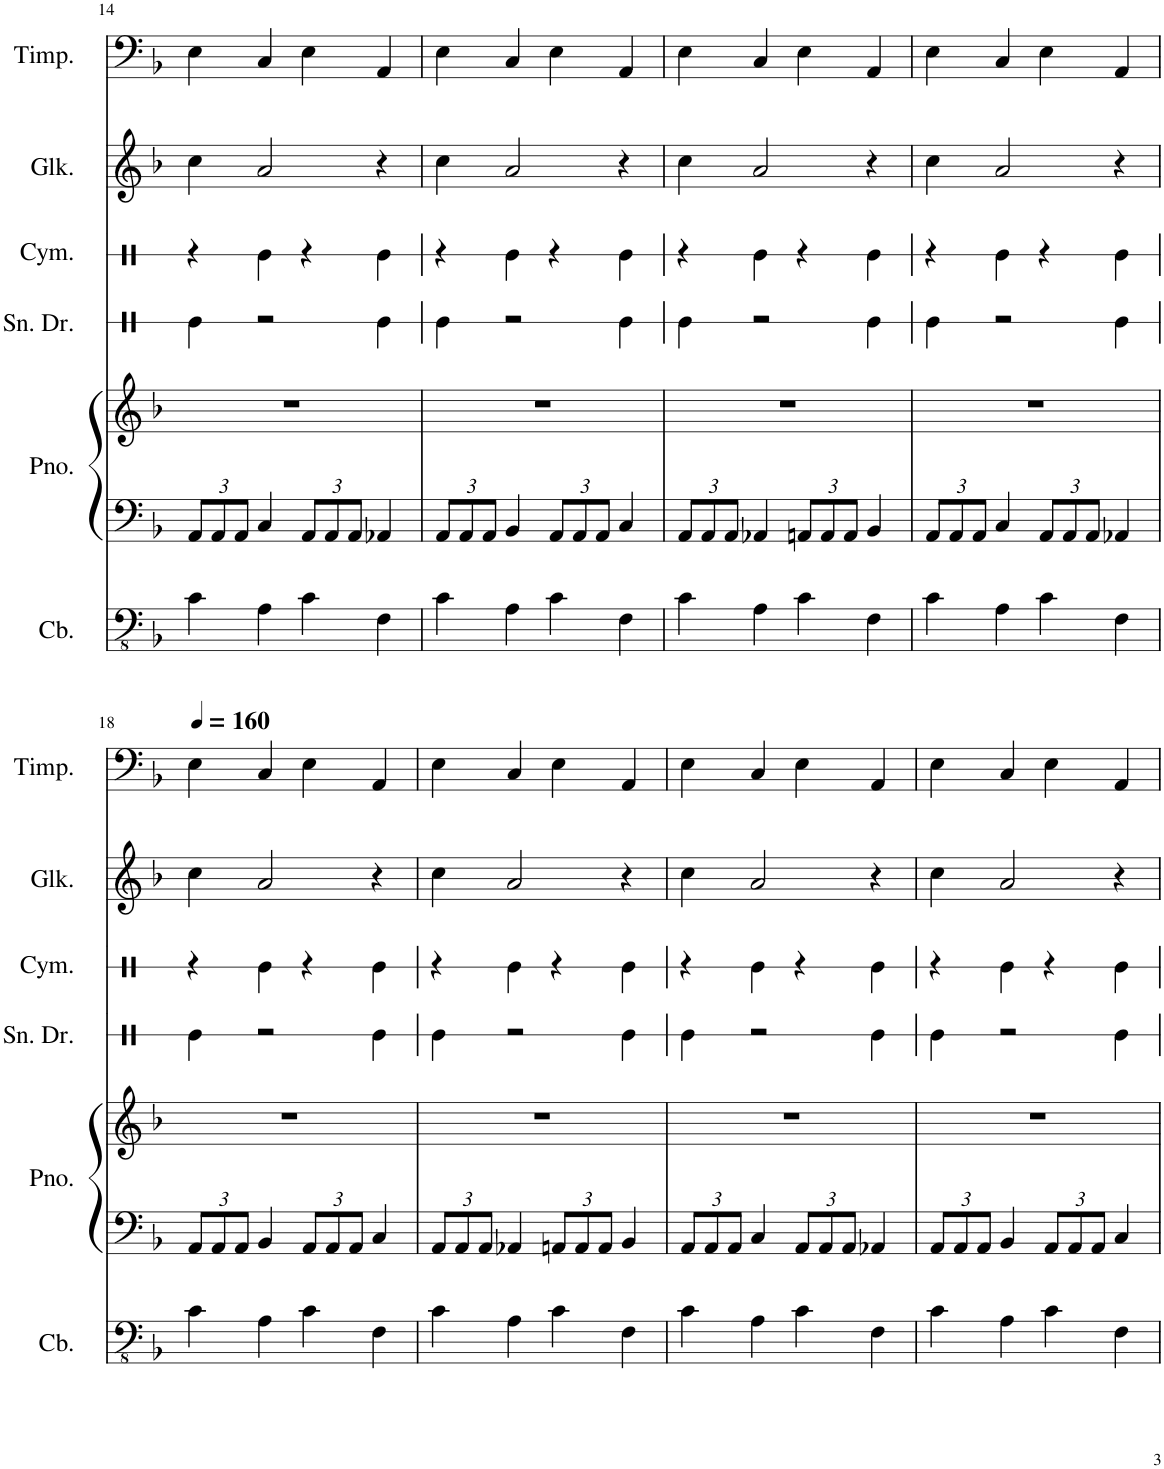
**kern	**kern	**kern	**kern	**kern	**kern	**kern
*part6	*part5	*part5	*part4	*part3	*part2	*part1
*staff7	*staff6	*staff5	*staff4	*staff3	*staff2	*staff1
*I"Contrabass	*I"Piano	*	*I"Snare Drum	*I"Cymbal	*I"Glockenspiel	*I"Timpani
*I'Cb.	*I'Pno.	*	*I'Sn. Dr.	*I'Cym.	*I'Glk.	*I'Timp.
!!LO:PB:g=z
*clefFv4	*clefF4	*clefG2	*clefX	*clefX	*clefG2	*clefF4
*Trd7c12	*	*	*	*	*Trd-14c-24	*
*k[b-]	*k[b-]	*k[b-]	*k[]	*k[]	*k[b-]	*k[b-]
*M4/4	*M4/4	*M4/4	*M4/4	*M4/4	*M4/4	*M4/4
*	*Xbrackettup	*	*	*	*	*
=14	=14	=14	=14	=14	=14	=14
4C\	12AA/L	1r	4Re\	4r	4cc\	4E\
.	12AA/	.	.	.	.	.
.	12AA/J	.	.	.	.	.
4AA\	4C/	.	2r	4Re\	2a/	4C/
4C\	12AA/L	.	.	4r	.	4E\
.	12AA/	.	.	.	.	.
.	12AA/J	.	.	.	.	.
4FF\	4AA-X/	.	4Re\	4Re\	4r	4AA/
=15	=15	=15	=15	=15	=15	=15
4C\	12AA/L	1r	4Re\	4r	4cc\	4E\
.	12AA/	.	.	.	.	.
.	12AA/J	.	.	.	.	.
4AA\	4BB-/	.	2r	4Re\	2a/	4C/
4C\	12AA/L	.	.	4r	.	4E\
.	12AA/	.	.	.	.	.
.	12AA/J	.	.	.	.	.
4FF\	4C/	.	4Re\	4Re\	4r	4AA/
=16	=16	=16	=16	=16	=16	=16
4C\	12AA/L	1r	4Re\	4r	4cc\	4E\
.	12AA/	.	.	.	.	.
.	12AA/J	.	.	.	.	.
4AA\	4AA-X/	.	2r	4Re\	2a/	4C/
4C\	12AAn/L	.	.	4r	.	4E\
.	12AA/	.	.	.	.	.
.	12AA/J	.	.	.	.	.
4FF\	4BB-/	.	4Re\	4Re\	4r	4AA/
=17	=17	=17	=17	=17	=17	=17
4C\	12AA/L	1r	4Re\	4r	4cc\	4E\
.	12AA/	.	.	.	.	.
.	12AA/J	.	.	.	.	.
4AA\	4C/	.	2r	4Re\	2a/	4C/
4C\	12AA/L	.	.	4r	.	4E\
.	12AA/	.	.	.	.	.
.	12AA/J	.	.	.	.	.
4FF\	4AA-X/	.	4Re\	4Re\	4r	4AA/
!!LO:LB:g=z
=18	=18	=18	=18	=18	=18	=18
*	*	*	*	*	*	*MM160
4C\	12AA/L	1r	4Re\	4r	4cc\	4E\
.	12AA/	.	.	.	.	.
.	12AA/J	.	.	.	.	.
4AA\	4BB-/	.	2r	4Re\	2a/	4C/
4C\	12AA/L	.	.	4r	.	4E\
.	12AA/	.	.	.	.	.
.	12AA/J	.	.	.	.	.
4FF\	4C/	.	4Re\	4Re\	4r	4AA/
=19	=19	=19	=19	=19	=19	=19
4C\	12AA/L	1r	4Re\	4r	4cc\	4E\
.	12AA/	.	.	.	.	.
.	12AA/J	.	.	.	.	.
4AA\	4AA-X/	.	2r	4Re\	2a/	4C/
4C\	12AAn/L	.	.	4r	.	4E\
.	12AA/	.	.	.	.	.
.	12AA/J	.	.	.	.	.
4FF\	4BB-/	.	4Re\	4Re\	4r	4AA/
=20	=20	=20	=20	=20	=20	=20
4C\	12AA/L	1r	4Re\	4r	4cc\	4E\
.	12AA/	.	.	.	.	.
.	12AA/J	.	.	.	.	.
4AA\	4C/	.	2r	4Re\	2a/	4C/
4C\	12AA/L	.	.	4r	.	4E\
.	12AA/	.	.	.	.	.
.	12AA/J	.	.	.	.	.
4FF\	4AA-X/	.	4Re\	4Re\	4r	4AA/
=21	=21	=21	=21	=21	=21	=21
4C\	12AA/L	1r	4Re\	4r	4cc\	4E\
.	12AA/	.	.	.	.	.
.	12AA/J	.	.	.	.	.
4AA\	4BB-/	.	2r	4Re\	2a/	4C/
4C\	12AA/L	.	.	4r	.	4E\
.	12AA/	.	.	.	.	.
.	12AA/J	.	.	.	.	.
4FF\	4C/	.	4Re\	4Re\	4r	4AA/
=	=	=	=	=	=	=
*-	*-	*-	*-	*-	*-	*-
